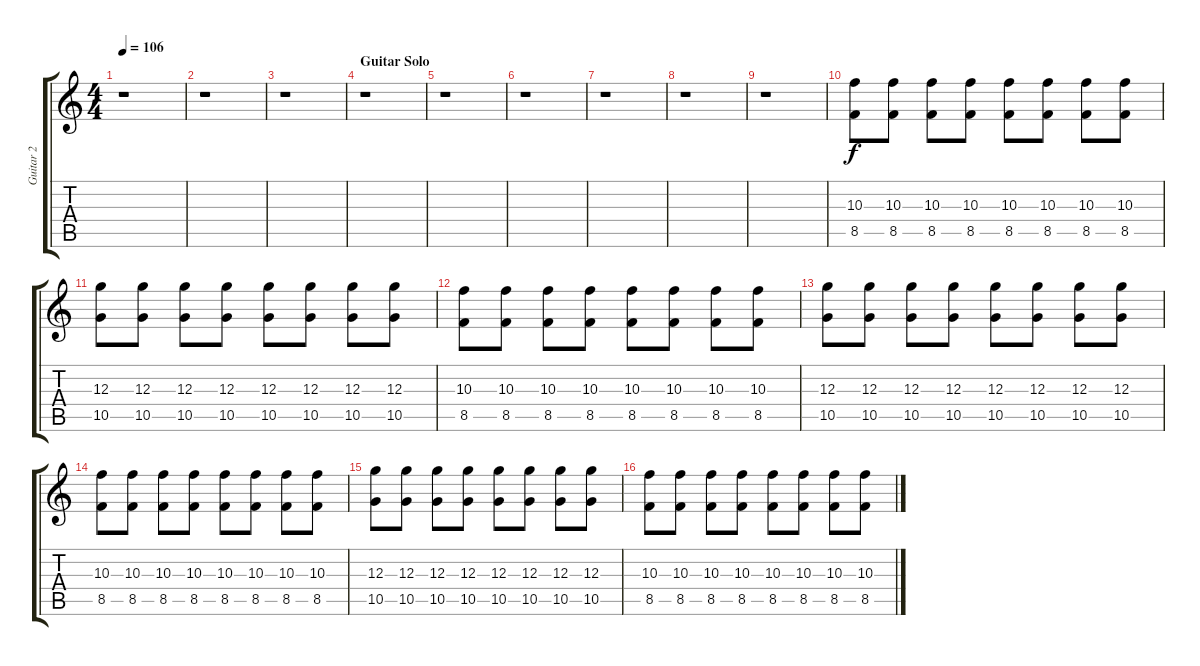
\track ("Guitar 2" "Guitar 2") {instrument distortionguitar}
\staff {score tabs}
\tuning (E4 B3 G3 D3 A2 E2) {hide}
\ts (4 4)
\tempo 106
\clef g2
\ks c
r.1{dy f} |
r.1 |
r.1 |
\section ("" "Guitar Solo")
r.1 |
r.1 |
r.1 |
r.1 |
r.1 |
r.1 |
(10.3 8.5).8 (10.3 8.5).8 (10.3 8.5).8 (10.3 8.5).8 (10.3 8.5).8 (10.3 8.5).8 (10.3 8.5).8 (10.3 8.5).8 |
(12.3 10.5).8 (12.3 10.5).8 (12.3 10.5).8 (12.3 10.5).8 (12.3 10.5).8 (12.3 10.5).8 (12.3 10.5).8 (12.3 10.5).8 |
(10.3 8.5).8 (10.3 8.5).8 (10.3 8.5).8 (10.3 8.5).8 (10.3 8.5).8 (10.3 8.5).8 (10.3 8.5).8 (10.3 8.5).8 |
(12.3 10.5).8 (12.3 10.5).8 (12.3 10.5).8 (12.3 10.5).8 (12.3 10.5).8 (12.3 10.5).8 (12.3 10.5).8 (12.3 10.5).8 |
(10.3 8.5).8 (10.3 8.5).8 (10.3 8.5).8 (10.3 8.5).8 (10.3 8.5).8 (10.3 8.5).8 (10.3 8.5).8 (10.3 8.5).8 |
(12.3 10.5).8 (12.3 10.5).8 (12.3 10.5).8 (12.3 10.5).8 (12.3 10.5).8 (12.3 10.5).8 (12.3 10.5).8 (12.3 10.5).8 |
(10.3 8.5).8 (10.3 8.5).8 (10.3 8.5).8 (10.3 8.5).8 (10.3 8.5).8 (10.3 8.5).8 (10.3 8.5).8 (10.3 8.5).8
